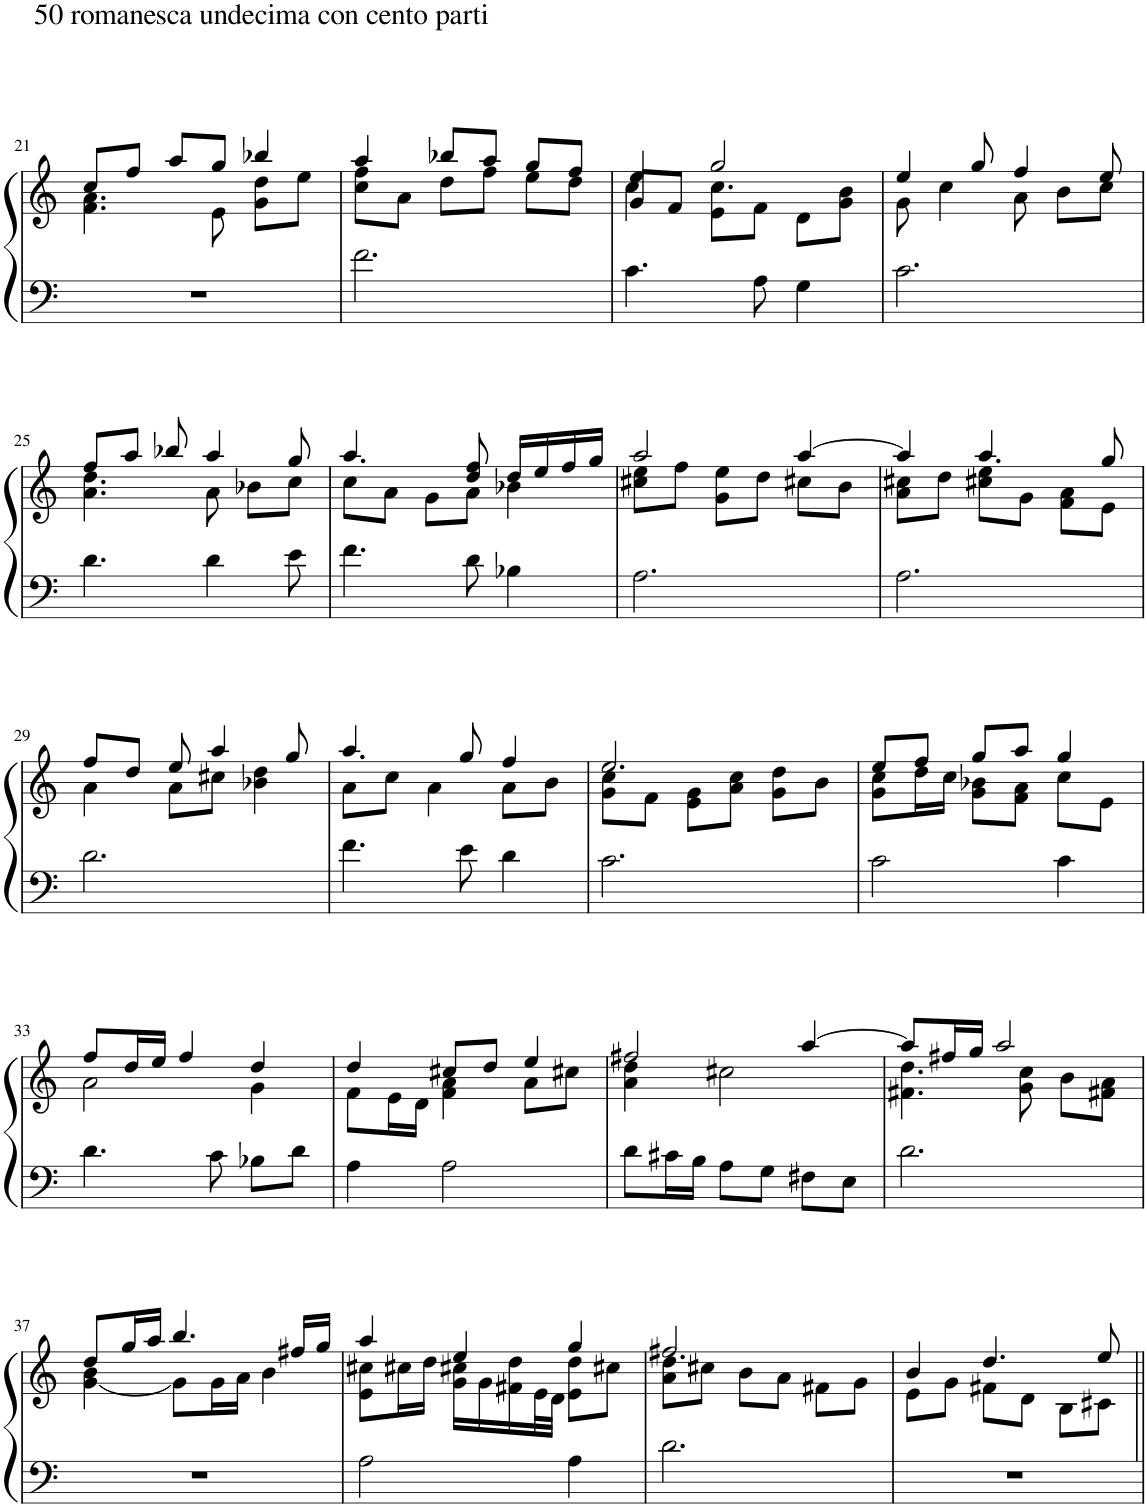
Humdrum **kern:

**kern	**kern
*part1	*part1
*staff2	*staff1
*I"Piano	*
*I'Pno.	*
!!LO:PB:g=z
*clefF4	*clefG2
*k[]	*k[]
*M3/4	*M3/4
=21	=21
*	*^
!	!LO:TX:a:t=50 romanesca undecima con cento parti	!
!LO:TX:a:t=50 romanesca undecima con cento parti	!	!
2.r	8cc/L	4.f\ 4.a\
.	8ff/J	.
.	8aa/L	.
.	8gg/J	8e\
.	4bb-X/	8g\ 8dd\L
.	.	8ee\J
=22	=22	=22
2.f\	4aa/	8cc\ 8ff\L
.	.	8a\J
.	8bb-X/L	8dd\L
.	8aa/J	8ff\J
.	8gg/L	8ee\L
.	8ff/J	8dd\J
=23	=23	=23
*	*	*^
4.c\	4ee/	4cc\	8g/L
.	.	.	8f/J
.	2gg/	4.cc\	8e\L
8A\	.	.	8f\J
4G\	.	.	8d\L
.	.	8ryy	8g\ 8b\J
*	*	*v	*v
=24	=24	=24
2.c\	4ee/	8g\
.	.	4cc\
.	8gg/	.
.	4ff/	8a\
.	.	8b\L
.	8ee/	8cc\J
!!LO:LB:g=z	!!
=25	=25	=25
4.d\	8ff/L	4.a\ 4.dd\
.	8aa/J	.
.	8bb-X/	.
4d\	4aa/	8a\
.	.	8b-X\L
8e\	8gg/	8cc\J
=26	=26	=26
4.f\	4.aa/	8cc\L
.	.	8a\J
.	.	8g\L
8d\	8dd/ 8ff/	8a\J
4B-X\	16dd/LL	4b-X\
.	16ee/	.
.	16ff/	.
.	16gg/JJ	.
=27	=27	=27
2.A\	2aa/	8cc#X\ 8ee\L
.	.	8ff\J
.	.	8g\ 8ee\L
.	.	8dd\J
.	[4aa/	8cc#X\L
.	.	8b\J
=28	=28	=28
2.A\	4aa/]	8a\ 8cc#X\L
.	.	8dd\J
.	4.aa/	8cc#X\ 8ee\L
.	.	8g\J
.	.	8f\ 8a\L
.	8gg/	8e\J
!!LO:LB:g=z	!!
=29	=29	=29
2.d\	8ff/L	4a\
.	8dd/J	.
.	8ee/	8a\L
.	4aa/	8cc#X\J
.	.	4b-X\ 4dd\
.	8gg/	.
=30	=30	=30
4.f\	4.aa/	8a\L
.	.	8cc\J
.	.	4a\
8e\	8gg/	.
4d\	4ff/	8a\L
.	.	8b\J
=31	=31	=31
2.c\	2.ee/	8g\ 8cc\L
.	.	8f\J
.	.	8e\ 8g\L
.	.	8a\ 8cc\J
.	.	8g\ 8dd\L
.	.	8b\J
=32	=32	=32
2c\	8ee/L	8g\ 8cc\L
.	8ff/J	16dd\L
.	.	16cc\JJ
.	8gg/L	8g\ 8b-X\L
.	8aa/J	8f\ 8a\J
4c\	4gg/	8cc\L
.	.	8e\J
!!LO:LB:g=z	!!
=33	=33	=33
4.d\	8ff/L	2a\
.	16dd/L	.
.	16ee/JJ	.
.	4ff/	.
8c\	.	.
8B-X\L	4dd/	4g\
8d\J	.	.
=34	=34	=34
4A\	4dd/	8f\L
.	.	16e\L
.	.	16d\JJ
2A\	8cc#X/L	4f\ 4a\
.	8dd/J	.
.	4ee/	8a\L
.	.	8cc#X\J
=35	=35	=35
8d\L	2ff#X/	4a\ 4dd\
16c#X\L	.	.
16B\JJ	.	.
8A\L	.	2cc#X\
8G\J	.	.
8F#X\L	[4aa/	.
8E\J	.	.
=36	=36	=36
2.d\	8aa/L]	4.f#X\ 4.dd\
.	16ff#X/L	.
.	16gg/JJ	.
.	2aa/	.
.	.	8g\ 8cc\
.	.	8b\L
.	.	8f#X\ 8a\J
!!LO:LB:g=z	!!
=37	=37	=37
2.r	8dd/L	[4g\ 4b\
.	16gg/L	.
.	16aa/JJ	.
.	4.bb/	8g\L]
.	.	16g\L
.	.	16a\JJ
.	.	4b\
.	16ff#X/LL	.
.	16gg/JJ	.
=38	=38	=38
2A\	4aa/	8e\ 8cc#X\L
.	.	16cc#X\L
.	.	16dd\JJ
.	4ee/	16g\ 16cc#X\LL
.	.	16g\
.	.	16f#X\ 16dd\
.	.	32e\L
.	.	32d\JJJ
4A\	4gg/	8e\ 8dd\L
.	.	8cc#X\J
=39	=39	=39
2.d\	2.ff#X/	8a\ 8dd\L
.	.	8cc#X\J
.	.	8b\L
.	.	8a\J
.	.	8f#X\L
.	.	8g\J
=40	=40	=40
2.r	4b/	8e\L
.	.	8g\J
.	4.dd/	8f#X\L
.	.	8d\J
.	.	8B\L
.	8ee/	8c#X\J
*	*v	*v
=||	=||
*-	*-
